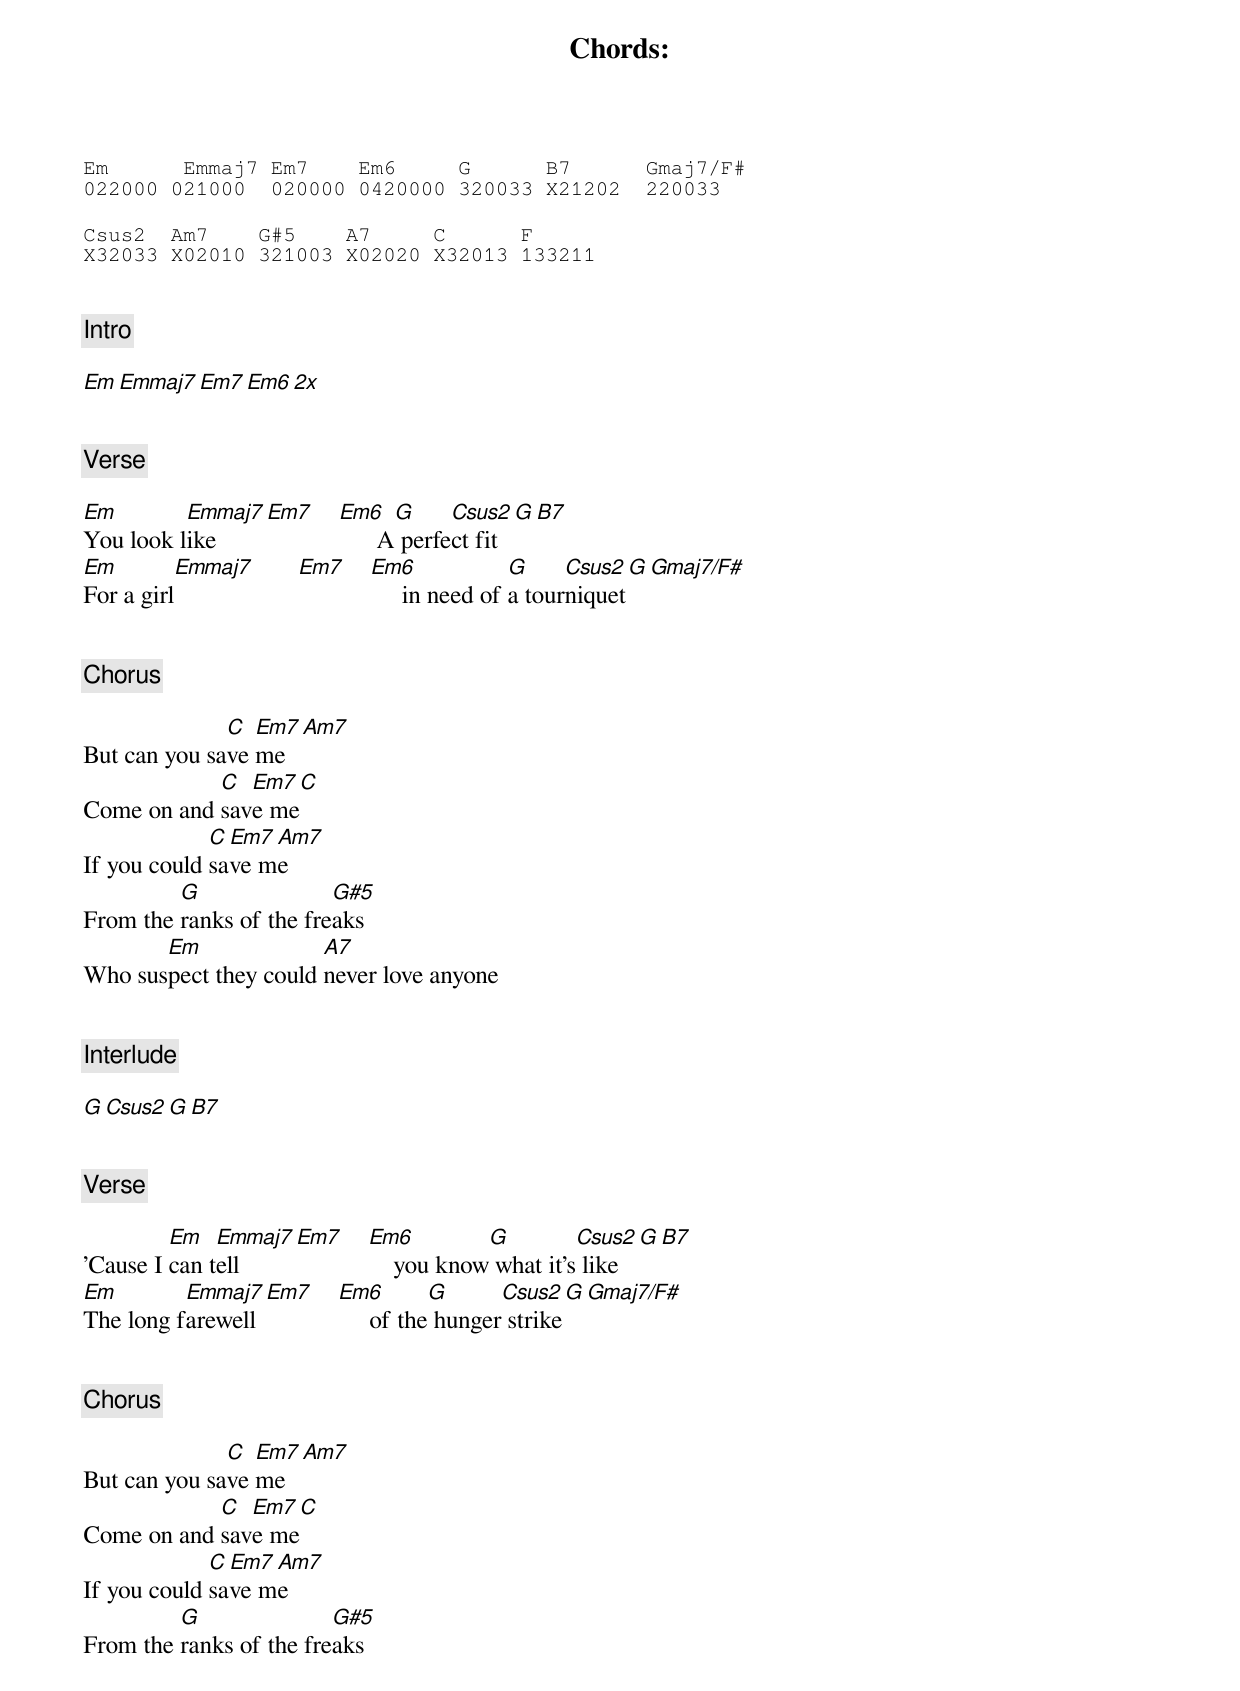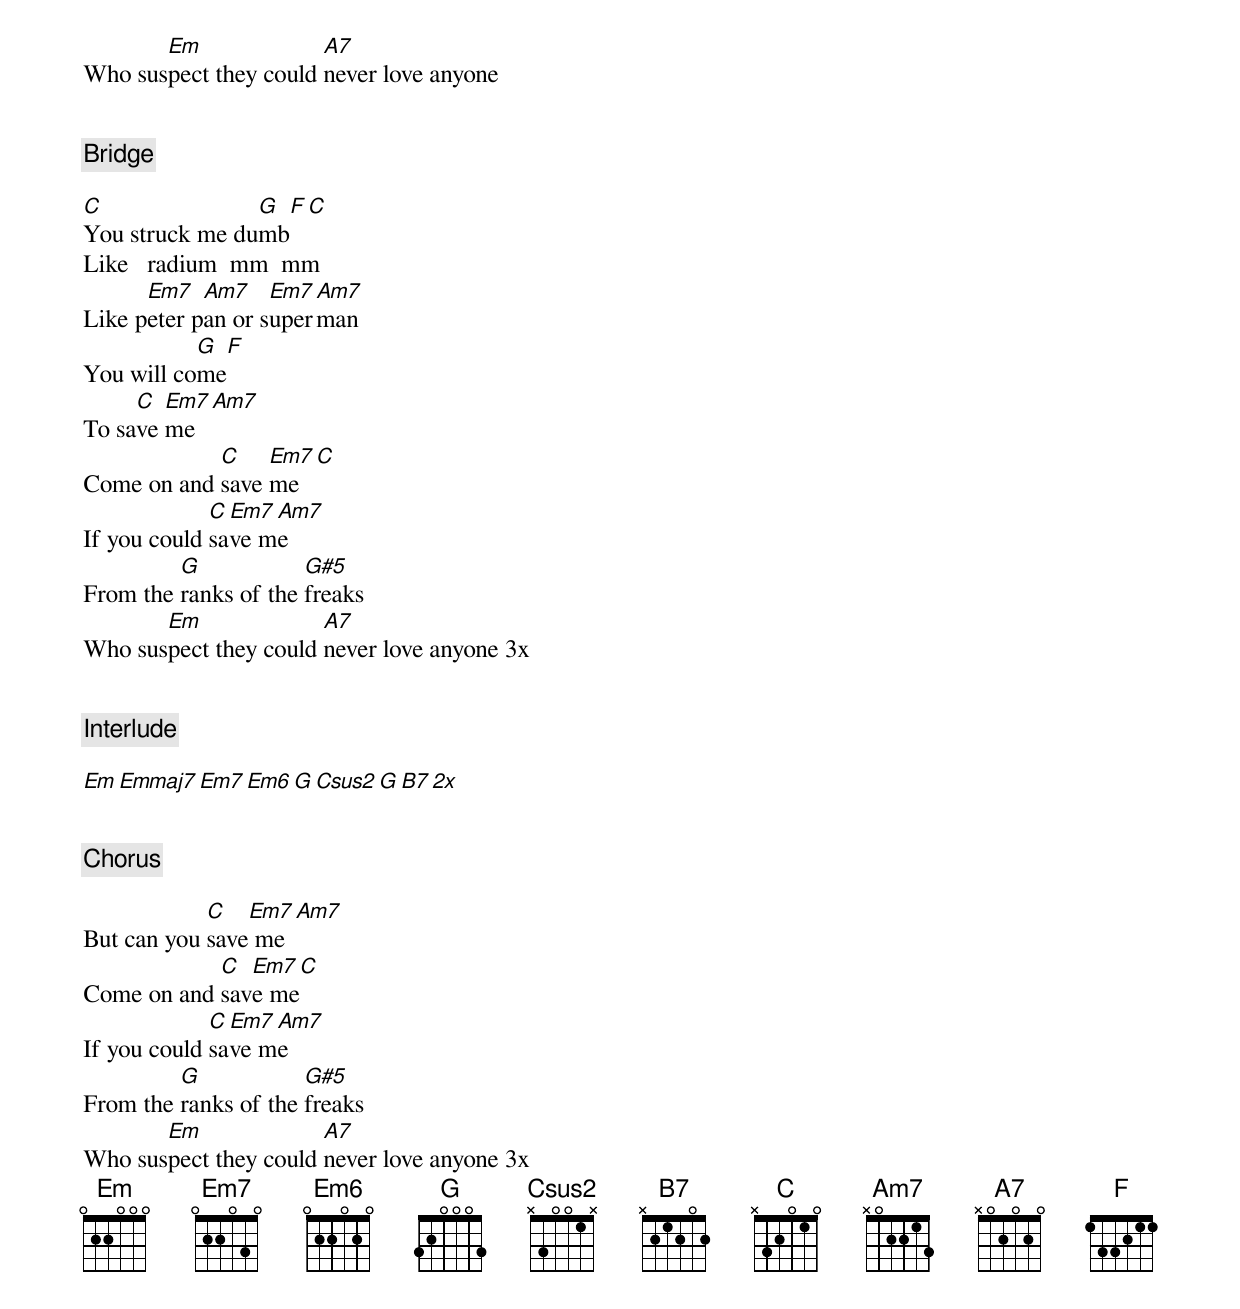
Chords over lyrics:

Chords:

Em      Emmaj7 Em7    Em6     G      B7      Gmaj7/F#
022000 021000  020000 0420000 320033 X21202  220033

Csus2  Am7    G#5    A7     C      F
X32033 X02010 321003 X02020 X32013 133211


[Intro]

Em  Emmaj7  Em7 Em6  2x


[Verse]

Em        Emmaj7 Em7 Em6    G     Csus2  G B7
You look like              A perfect fit
Em        Emmaj7 Em7 Em6             G     Csus2 G Gmaj7/F#
For a girl                in need of a tourniquet


[Chorus]

              C  Em7   Am7
But can you save me
            C  Em7 C
Come on and save me
             C Em7 Am7
If you could save me
         G               G#5
From the ranks of the freaks
       Em              A7
Who suspect they could never love anyone


[Interlude]

G Csus2 G B7


[Verse]

         Em   Emmaj7 Em7 Em6         G         Csus2 G B7
'Cause I can tell            you know what it's like
Em        Emmaj7 Em7 Em6        G      Csus2  G Gmaj7/F#
The long farewell         of the hunger strike


[Chorus]

              C  Em7   Am7
But can you save me
            C  Em7 C
Come on and save me
             C Em7 Am7
If you could save me
         G               G#5
From the ranks of the freaks
       Em              A7
Who suspect they could never love anyone


[Bridge]

C               G  F C
You struck me dumb
Like   radium  mm  mm
      Em7   Am7    Em7 Am7
Like peter pan or superman
           G F
You will come
     C  Em7 Am7
To save me
            C    Em7 C
Come on and save me
             C Em7 Am7
If you could save me
         G            G#5
From the ranks of the freaks
       Em              A7
Who suspect they could never love anyone 3x


[Interlude]

Em Emmaj7 Em7 Em6 G Csus2 G B7 2x


[Chorus]

            C   Em7   Am7
But can you save me
            C  Em7 C
Come on and save me
             C Em7 Am7
If you could save me
         G            G#5
From the ranks of the freaks
       Em              A7
Who suspect they could never love anyone 3x
